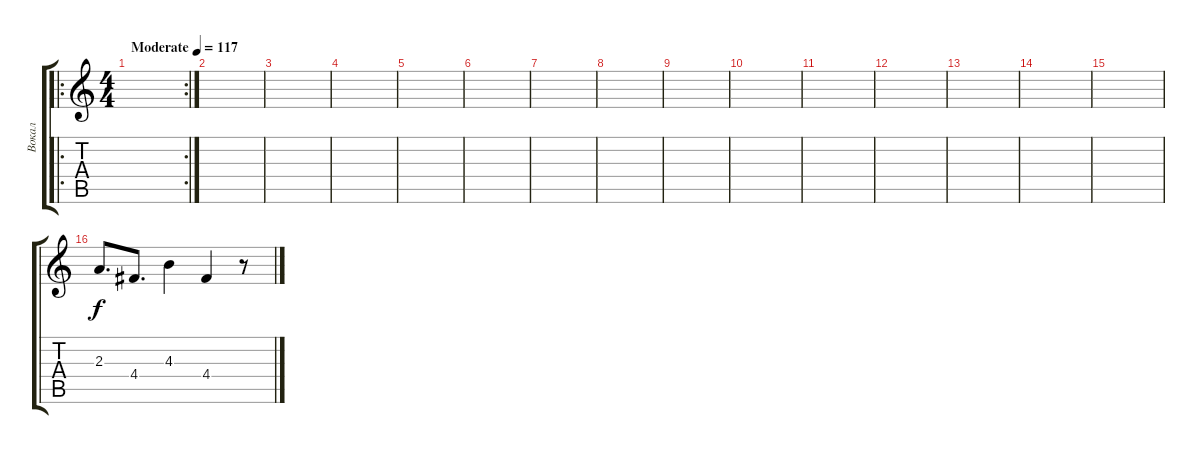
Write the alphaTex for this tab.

\track ("Вокал" "Вокал") {instrument electricguitarjazz}
\staff {score tabs}
\tuning (E4 B3 G3 D3 A2 E2) {hide}
\ro
\rc 2
\ts (4 4)
\tempo (117 "Moderate")
\clef g2
\ks c
|
|
|
|
|
|
|
|
|
|
|
|
|
|
|
2.3.8{d} 4.4.8{d} 4.3.4 4.4.4 r.8
